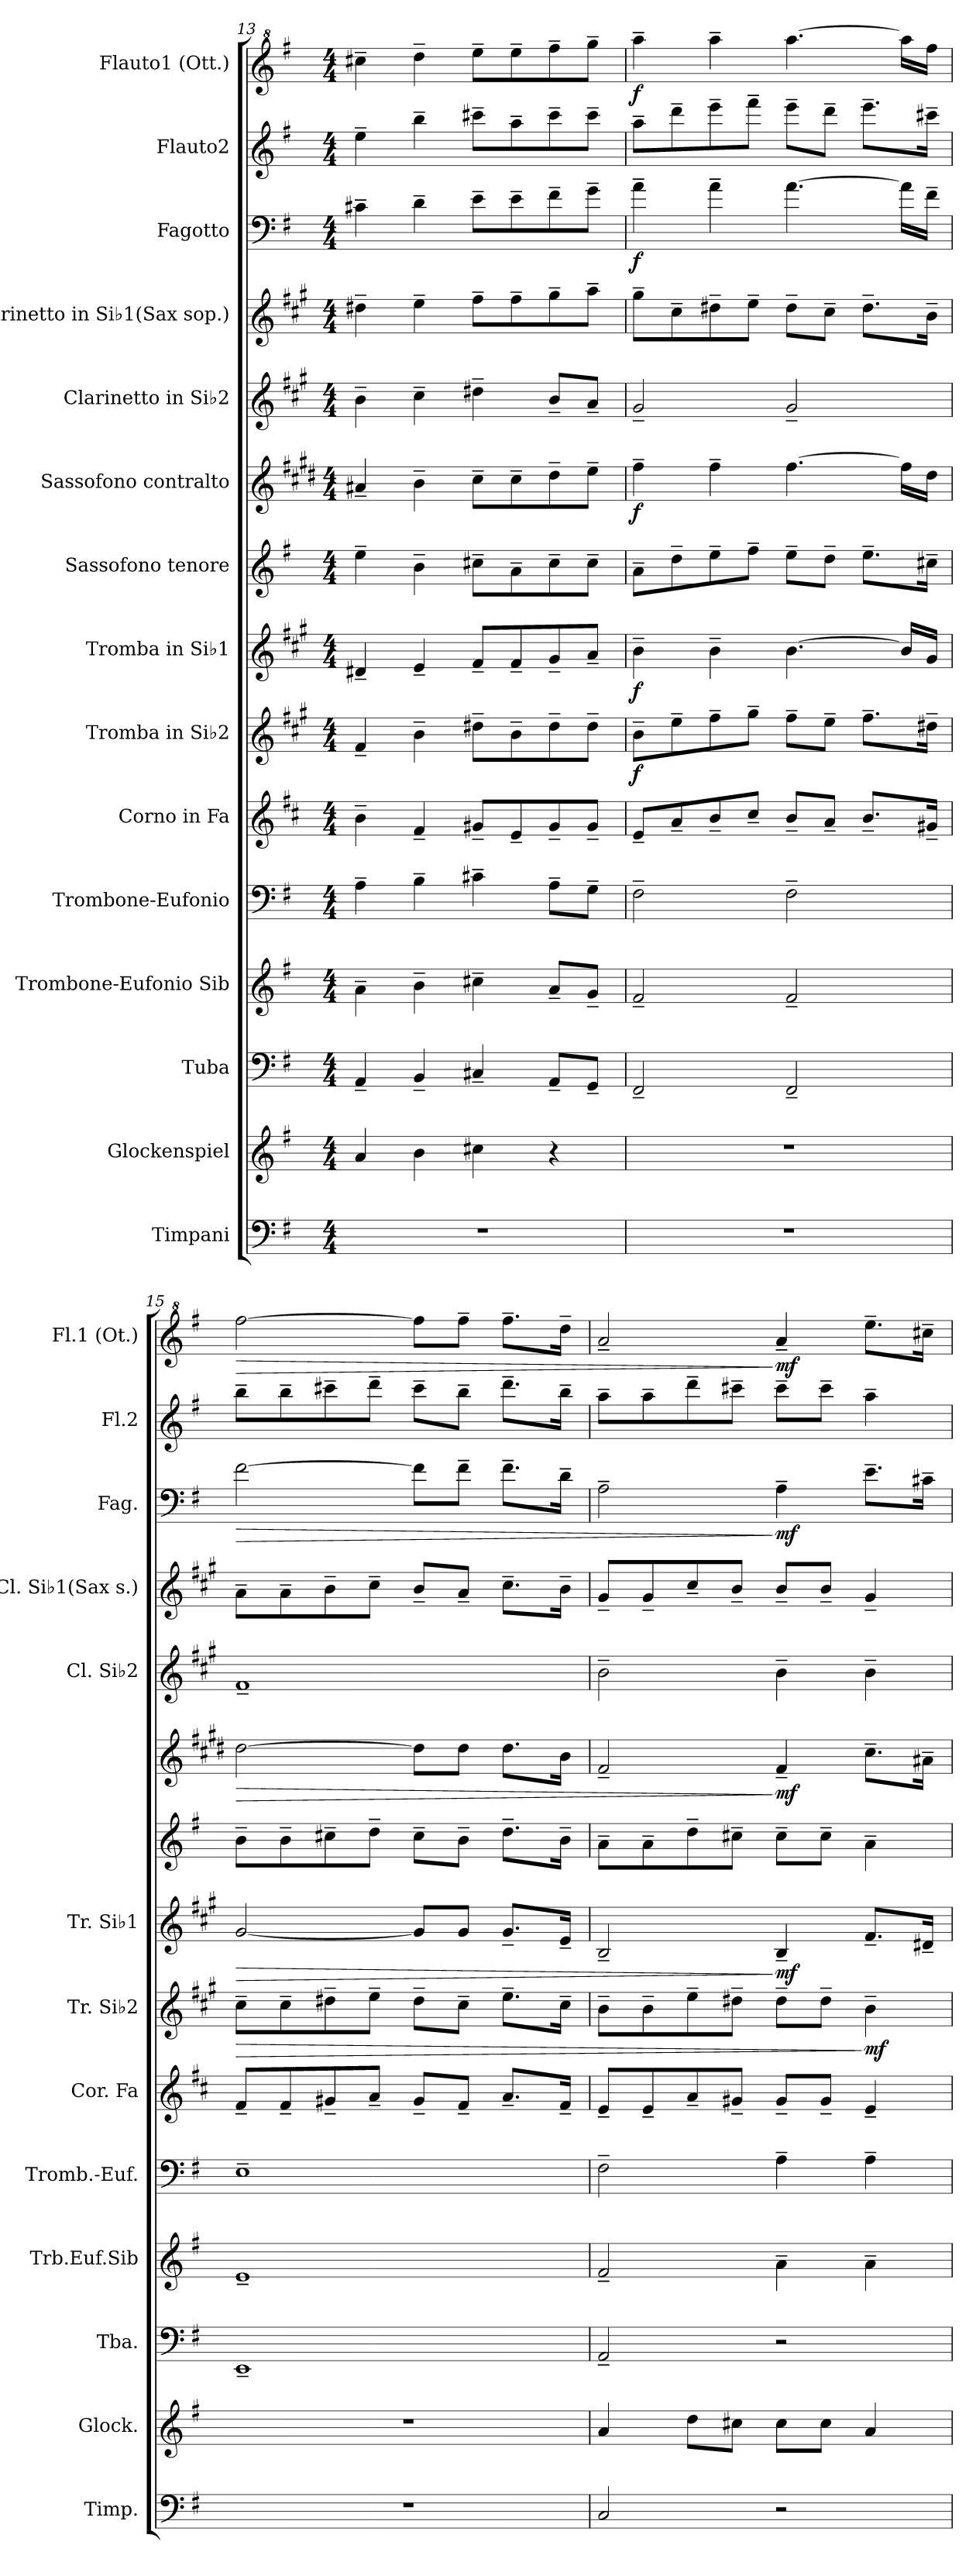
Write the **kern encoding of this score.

**kern	**kern	**kern	**kern	**kern	**kern	**kern	**dynam	**kern	**dynam	**kern	**kern	**dynam	**kern	**kern	**kern	**dynam	**kern	**kern	**dynam
*part15	*part14	*part13	*part12	*part11	*part10	*part9	*part9	*part8	*part8	*part7	*part6	*part6	*part5	*part4	*part3	*part3	*part2	*part1	*part1
*staff15	*staff14	*staff13	*staff12	*staff11	*staff10	*staff9	*staff9	*staff8	*staff8	*staff7	*staff6	*staff6	*staff5	*staff4	*staff3	*staff3	*staff2	*staff1	*staff1
*I"Timpani	*I"Glockenspiel	*I"Tuba	*I"Trombone-Eufonio Sib	*I"Trombone-Eufonio	*I"Corno in Fa	*I"Tromba in Si♭2	*	*I"Tromba in Si♭1	*	*I"Sassofono tenore	*I"Sassofono contralto	*	*I"Clarinetto in Si♭2	*I"Clarinetto in Si♭1(Sax sop.)	*I"Fagotto	*	*I"Flauto2	*I"Flauto1 (Ott.)	*
*I'Timp.	*I'Glock.	*I'Tba.	*I'Trb.Euf.Sib	*I'Tromb.-Euf.	*I'Cor. Fa	*I'Tr. Si♭2	*	*I'Tr. Si♭1	*	*	*	*	*I'Cl. Si♭2	*I'Cl. Si♭1(Sax s.)	*I'Fag.	*	*I'Fl.2	*I'Fl.1 (Ot.)	*
*clefF4	*clefG2	*clefF4	*clefG2	*clefF4	*clefG2	*clefG2	*	*clefG2	*	*clefG2	*clefG2	*	*clefG2	*clefG2	*clefF4	*	*clefG2	*clefG^2	*
*	*ITrd-14c-24	*	*ITrd8c14	*	*ITrd4c7	*ITrd1c2	*	*ITrd1c2	*	*ITrd8c14	*ITrd5c9	*	*ITrd1c2	*ITrd1c2	*	*	*	*	*
*k[f#]	*k[f#]	*k[f#]	*k[f#]	*k[f#]	*k[f#]	*k[f#]	*	*k[f#]	*	*k[f#]	*k[f#]	*	*k[f#]	*k[f#]	*k[f#]	*	*k[f#]	*k[f#]	*
*M4/4	*M4/4	*M4/4	*M4/4	*M4/4	*M4/4	*M4/4	*	*M4/4	*	*M4/4	*M4/4	*	*M4/4	*M4/4	*M4/4	*	*M4/4	*M4/4	*
=13	=13	=13	=13	=13	=13	=13	=13	=13	=13	=13	=13	=13	=13	=13	=13	=13	=13	=13	=13
1r	4aaa/	4AA~/	4A~\	4A~\	4e~\	4e~/	.	4c#X~/	.	4e~\	4c#X~/	.	4a~\	4cc#X~\	4c#X~\	.	4ee~\	4ccc#X~\	.
.	4bbb\	4BB~/	4B~\	4B~\	4B~/	4a~\	.	4d~/	.	4B~\	4d~\	.	4b~\	4dd~\	4d~\	.	4bb~\	4ddd~\	.
.	4cccc#X\	4C#X~/	4c#X~\	4c#X~\	8c#X~/L	8cc#X~\L	.	8e~/L	.	8c#X~\L	8e~\L	.	4cc#X~\	8ee~\L	8e~\L	.	8ccc#X~\L	8eee~\L	.
.	.	.	.	.	8A~/	8a~\	.	8e~/	.	8A~\	8e~\	.	.	8ee~\	8e~\	.	8aa~\	8eee~\	.
.	4r	8AA~/L	8A~/L	8A~\L	8c#~/	8cc#~\	.	8f#~/	.	8c#~\	8f#~\	.	8a~/L	8ff#~\	8f#~\	.	8ccc#~\	8fff#~\	.
.	.	8GG~/J	8G~/J	8G~\J	8c#~/J	8cc#~\J	.	8g~/J	.	8c#~\J	8g~\J	.	8g~/J	8gg~\J	8g~\J	.	8ccc#~\J	8ggg~\J	.
=14	=14	=14	=14	=14	=14	=14	=14	=14	=14	=14	=14	=14	=14	=14	=14	=14	=14	=14	=14
!	!	!	!	!	!	!	!LO:DY:b	!	!LO:DY:b	!	!	!LO:DY:b	!	!	!	!LO:DY:b	!	!	!LO:DY:b
1r	1r	2FF#~/	2F#~/	2F#~\	8A~/L	8a~\L	f	4a~\	f	8A~\L	4a~\	f	2f#~/	8ff#~\L	4a~\	f	8aa~\L	4aaa~\	f
.	.	.	.	.	8d~/	8dd~\	.	.	.	8d~\	.	.	.	8b~\	.	.	8ddd~\	.	.
.	.	.	.	.	8e~/	8ee~\	.	4a~\	.	8e~\	4a~\	.	.	8cc#X~\	4a~\	.	8eee~\	4aaa~\	.
.	.	.	.	.	8f#~/J	8ff#~\J	.	.	.	8f#~\J	.	.	.	8dd~\J	.	.	8fff#~\J	.	.
.	.	2FF#~/	2F#~/	2F#~\	8e~/L	8ee~\L	.	[4.a\	.	8e~\L	[4.a\	.	2f#~/	8cc#~\L	[4.a\	.	8eee~\L	[4.aaa\	.
.	.	.	.	.	8d~/J	8dd~\J	.	.	.	8d~\J	.	.	.	8b~\J	.	.	8ddd~\J	.	.
.	.	.	.	.	8.e~/L	8.ee~\L	.	.	.	8.e~\L	.	.	.	8.cc#~\L	.	.	8.eee~\L	.	.
.	.	.	.	.	.	.	.	16a/LL]	.	.	16a\LL]	.	.	.	16a\LL]	.	.	16aaa\LL]	.
.	.	.	.	.	16c#X~/Jk	16cc#X~\Jk	.	16f#/JJ	.	16c#X~\Jk	16f#\JJ	.	.	16a~\Jk	16f#~\JJ	.	16ccc#X~\Jk	16fff#\JJ	.
=15	=15	=15	=15	=15	=15	=15	=15	=15	=15	=15	=15	=15	=15	=15	=15	=15	=15	=15	=15
!	!	!	!	!	!	!	!LO:HP:b	!	!LO:HP:b	!	!	!LO:HP:b	!	!	!	!LO:HP:b	!	!	!LO:HP:b
1r	1r	1EE~	1E~	1E~	8B~/L	8b~\L	>	[2f#/	>	8B~\L	[2f#\	>	1e~	8g~\L	[2f#\	>	8bb~\L	[2fff#\	>
.	.	.	.	.	8B~/	8b~\	.	.	.	8B~\	.	.	.	8g~\	.	.	8bb~\	.	.
.	.	.	.	.	8c#X~/	8cc#X~\	.	.	.	8c#X~\	.	.	.	8a~\	.	.	8ccc#X~\	.	.
.	.	.	.	.	8d~/J	8dd~\J	.	.	.	8d~\J	.	.	.	8b~\J	.	.	8ddd~\J	.	.
.	.	.	.	.	8c#~/L	8cc#~\L	.	8f#/L]	.	8c#~\L	8f#\L]	.	.	8a~/L	8f#\L]	.	8ccc#~\L	8fff#\L]	.
.	.	.	.	.	8B~/J	8b~\J	.	8f#/J	.	8B~\J	8f#\J	.	.	8g~/J	8f#~\J	.	8bb~\J	8fff#~\J	.
.	.	.	.	.	8.d~/L	8.dd~\L	.	8.f#~/L	.	8.d~\L	8.f#\L	.	.	8.b~\L	8.f#~\L	.	8.ddd~\L	8.fff#~\L	.
.	.	.	.	.	16B~/Jk	16b~\Jk	.	16d~/Jk	.	16B~\Jk	16d\Jk	.	.	16a~\Jk	16d~\Jk	.	16bb~\Jk	16ddd~\Jk	.
=16	=16	=16	=16	=16	=16	=16	=16	=16	=16	=16	=16	=16	=16	=16	=16	=16	=16	=16	=16
2C/	4aaa/	2AA~/	2F#~/	2F#~\	8A~/L	8a~\L	.	2A~/	.	8A~\L	2A~/	.	2a~\	8f#~/L	2A~\	.	8aa~\L	2aa~/	.
.	.	.	.	.	8A~/	8a~\	.	.	.	8A~\	.	.	.	8f#~/	.	.	8aa~\	.	.
.	8dddd\L	.	.	.	8d~/	8dd~\	.	.	.	8d~\	.	.	.	8b~/	.	.	8ddd~\	.	.
.	8cccc#X\J	.	.	.	8c#X~/J	8cc#X~\J	.	.	.	8c#X~\J	.	.	.	8a~/J	.	.	8ccc#X~\J	.	.
!	!	!	!	!	!	!	!	!	!LO:DY:n=1:b	!	!	!LO:DY:n=1:b	!	!	!	!LO:DY:n=1:b	!	!	!LO:DY:n=1:b
2r	8cccc#\L	2r	4A~\	4A~\	8c#~/L	8cc#~\L	.	4A~/	] mf	8c#~\L	4A~/	] mf	4a~\	8a~/L	4A~\	] mf	8ccc#~\L	4aa~/	] mf
.	8cccc#\J	.	.	.	8c#~/J	8cc#~\J	.	.	.	8c#~\J	.	.	.	8a~/J	.	.	8ccc#~\J	.	.
!	!	!	!	!	!	!	!LO:DY:n=1:b	!	!	!	!	!	!	!	!	!	!	!	!
.	4aaa/	.	4A~\	4A~\	4A~/	4a~\	] mf	8.e~/L	.	4A~\	8.e~\L	.	4a~\	4f#~/	8.e~\L	.	4aa~\	8.eee~\L	.
.	.	.	.	.	.	.	.	16c#X~/Jk	.	.	16c#X~\Jk	.	.	.	16c#X~\Jk	.	.	16ccc#X~\Jk	.
=	=	=	=	=	=	=	=	=	=	=	=	=	=	=	=	=	=	=	=
*-	*-	*-	*-	*-	*-	*-	*-	*-	*-	*-	*-	*-	*-	*-	*-	*-	*-	*-	*-
